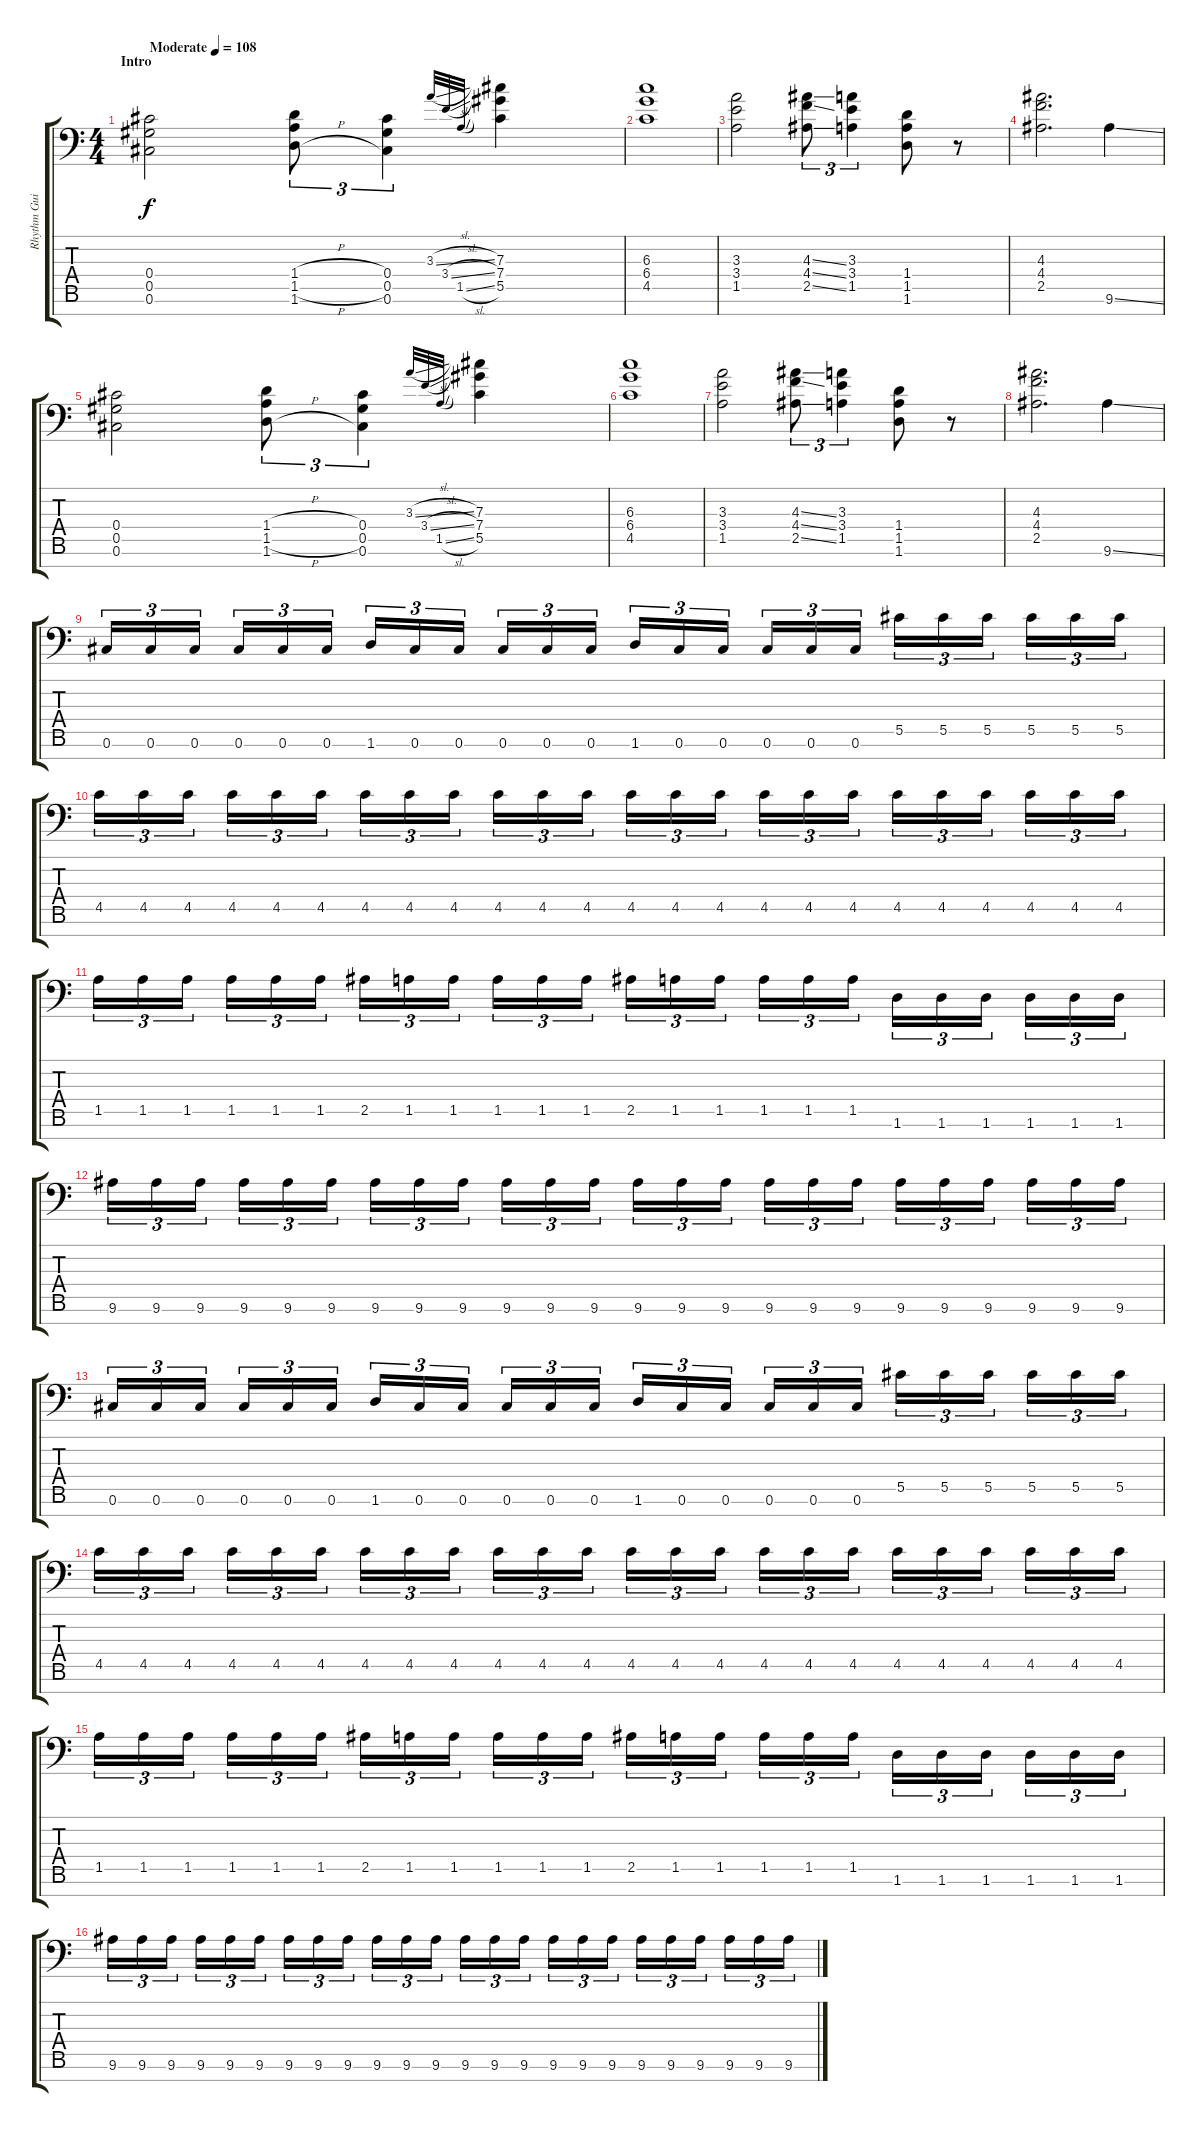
\track ("Rhythm Guitar" "Rhythm Gui") {instrument distortionguitar}
\staff {score tabs}
\tuning (Eb4 Bb3 Gb3 Db3 Ab2 Db2 Ab1) {hide}
\ts (4 4)
\section ("" "Intro")
\tempo (108 "Moderate")
\clef f4
\ks c
(0.4 0.5 0.6).2{dy f instrument distortionguitar} (1.4{h} 1.5{h} 1.6{h}).8{tu (3 2)} (0.4 0.5 0.6).4{tu (3 2)} 3.3{sl}.32{gr onbeat} 3.4{sl}.32{gr onbeat} 1.5{sl}.32{gr onbeat} (7.3 7.4 5.5).4 |
(6.3 6.4 4.5).1 |
(3.3 3.4 1.5).2 (4.3{ss} 4.4{ss} 2.5{ss}).8{tu (3 2)} (3.3 3.4 1.5).4{tu (3 2)} (1.4 1.5 1.6).8 r.8 |
(4.3 4.4 2.5).2{d} 9.6{ss}.4 |
(0.4 0.5 0.6).2 (1.4{h} 1.5{h} 1.6{h}).8{tu (3 2)} (0.4 0.5 0.6).4{tu (3 2)} 3.3{sl}.32{gr onbeat} 3.4{sl}.32{gr onbeat} 1.5{sl}.32{gr onbeat} (7.3 7.4 5.5).4 |
(6.3 6.4 4.5).1 |
(3.3 3.4 1.5).2 (4.3{ss} 4.4{ss} 2.5{ss}).8{tu (3 2)} (3.3 3.4 1.5).4{tu (3 2)} (1.4 1.5 1.6).8 r.8 |
(4.3 4.4 2.5).2{d} 9.6{ss}.4 |
0.6.16{tu (3 2)} 0.6.16{tu (3 2)} 0.6.16{tu (3 2)} 0.6.16{tu (3 2)} 0.6.16{tu (3 2)} 0.6.16{tu (3 2)} 1.6.16{tu (3 2)} 0.6.16{tu (3 2)} 0.6.16{tu (3 2)} 0.6.16{tu (3 2)} 0.6.16{tu (3 2)} 0.6.16{tu (3 2)} 1.6.16{tu (3 2)} 0.6.16{tu (3 2)} 0.6.16{tu (3 2)} 0.6.16{tu (3 2)} 0.6.16{tu (3 2)} 0.6.16{tu (3 2)} 5.5.16{tu (3 2)} 5.5.16{tu (3 2)} 5.5.16{tu (3 2)} 5.5.16{tu (3 2)} 5.5.16{tu (3 2)} 5.5.16{tu (3 2)} |
4.5.16{tu (3 2)} 4.5.16{tu (3 2)} 4.5.16{tu (3 2)} 4.5.16{tu (3 2)} 4.5.16{tu (3 2)} 4.5.16{tu (3 2)} 4.5.16{tu (3 2)} 4.5.16{tu (3 2)} 4.5.16{tu (3 2)} 4.5.16{tu (3 2)} 4.5.16{tu (3 2)} 4.5.16{tu (3 2)} 4.5.16{tu (3 2)} 4.5.16{tu (3 2)} 4.5.16{tu (3 2)} 4.5.16{tu (3 2)} 4.5.16{tu (3 2)} 4.5.16{tu (3 2)} 4.5.16{tu (3 2)} 4.5.16{tu (3 2)} 4.5.16{tu (3 2)} 4.5.16{tu (3 2)} 4.5.16{tu (3 2)} 4.5.16{tu (3 2)} |
1.5.16{tu (3 2)} 1.5.16{tu (3 2)} 1.5.16{tu (3 2)} 1.5.16{tu (3 2)} 1.5.16{tu (3 2)} 1.5.16{tu (3 2)} 2.5.16{tu (3 2)} 1.5.16{tu (3 2)} 1.5.16{tu (3 2)} 1.5.16{tu (3 2)} 1.5.16{tu (3 2)} 1.5.16{tu (3 2)} 2.5.16{tu (3 2)} 1.5.16{tu (3 2)} 1.5.16{tu (3 2)} 1.5.16{tu (3 2)} 1.5.16{tu (3 2)} 1.5.16{tu (3 2)} 1.6.16{tu (3 2)} 1.6.16{tu (3 2)} 1.6.16{tu (3 2)} 1.6.16{tu (3 2)} 1.6.16{tu (3 2)} 1.6.16{tu (3 2)} |
9.6.16{tu (3 2)} 9.6.16{tu (3 2)} 9.6.16{tu (3 2)} 9.6.16{tu (3 2)} 9.6.16{tu (3 2)} 9.6.16{tu (3 2)} 9.6.16{tu (3 2)} 9.6.16{tu (3 2)} 9.6.16{tu (3 2)} 9.6.16{tu (3 2)} 9.6.16{tu (3 2)} 9.6.16{tu (3 2)} 9.6.16{tu (3 2)} 9.6.16{tu (3 2)} 9.6.16{tu (3 2)} 9.6.16{tu (3 2)} 9.6.16{tu (3 2)} 9.6.16{tu (3 2)} 9.6.16{tu (3 2)} 9.6.16{tu (3 2)} 9.6.16{tu (3 2)} 9.6.16{tu (3 2)} 9.6.16{tu (3 2)} 9.6.16{tu (3 2)} |
0.6.16{tu (3 2)} 0.6.16{tu (3 2)} 0.6.16{tu (3 2)} 0.6.16{tu (3 2)} 0.6.16{tu (3 2)} 0.6.16{tu (3 2)} 1.6.16{tu (3 2)} 0.6.16{tu (3 2)} 0.6.16{tu (3 2)} 0.6.16{tu (3 2)} 0.6.16{tu (3 2)} 0.6.16{tu (3 2)} 1.6.16{tu (3 2)} 0.6.16{tu (3 2)} 0.6.16{tu (3 2)} 0.6.16{tu (3 2)} 0.6.16{tu (3 2)} 0.6.16{tu (3 2)} 5.5.16{tu (3 2)} 5.5.16{tu (3 2)} 5.5.16{tu (3 2)} 5.5.16{tu (3 2)} 5.5.16{tu (3 2)} 5.5.16{tu (3 2)} |
4.5.16{tu (3 2)} 4.5.16{tu (3 2)} 4.5.16{tu (3 2)} 4.5.16{tu (3 2)} 4.5.16{tu (3 2)} 4.5.16{tu (3 2)} 4.5.16{tu (3 2)} 4.5.16{tu (3 2)} 4.5.16{tu (3 2)} 4.5.16{tu (3 2)} 4.5.16{tu (3 2)} 4.5.16{tu (3 2)} 4.5.16{tu (3 2)} 4.5.16{tu (3 2)} 4.5.16{tu (3 2)} 4.5.16{tu (3 2)} 4.5.16{tu (3 2)} 4.5.16{tu (3 2)} 4.5.16{tu (3 2)} 4.5.16{tu (3 2)} 4.5.16{tu (3 2)} 4.5.16{tu (3 2)} 4.5.16{tu (3 2)} 4.5.16{tu (3 2)} |
1.5.16{tu (3 2)} 1.5.16{tu (3 2)} 1.5.16{tu (3 2)} 1.5.16{tu (3 2)} 1.5.16{tu (3 2)} 1.5.16{tu (3 2)} 2.5.16{tu (3 2)} 1.5.16{tu (3 2)} 1.5.16{tu (3 2)} 1.5.16{tu (3 2)} 1.5.16{tu (3 2)} 1.5.16{tu (3 2)} 2.5.16{tu (3 2)} 1.5.16{tu (3 2)} 1.5.16{tu (3 2)} 1.5.16{tu (3 2)} 1.5.16{tu (3 2)} 1.5.16{tu (3 2)} 1.6.16{tu (3 2)} 1.6.16{tu (3 2)} 1.6.16{tu (3 2)} 1.6.16{tu (3 2)} 1.6.16{tu (3 2)} 1.6.16{tu (3 2)} |
9.6.16{tu (3 2)} 9.6.16{tu (3 2)} 9.6.16{tu (3 2)} 9.6.16{tu (3 2)} 9.6.16{tu (3 2)} 9.6.16{tu (3 2)} 9.6.16{tu (3 2)} 9.6.16{tu (3 2)} 9.6.16{tu (3 2)} 9.6.16{tu (3 2)} 9.6.16{tu (3 2)} 9.6.16{tu (3 2)} 9.6.16{tu (3 2)} 9.6.16{tu (3 2)} 9.6.16{tu (3 2)} 9.6.16{tu (3 2)} 9.6.16{tu (3 2)} 9.6.16{tu (3 2)} 9.6.16{tu (3 2)} 9.6.16{tu (3 2)} 9.6.16{tu (3 2)} 9.6.16{tu (3 2)} 9.6.16{tu (3 2)} 9.6.16{tu (3 2)}
